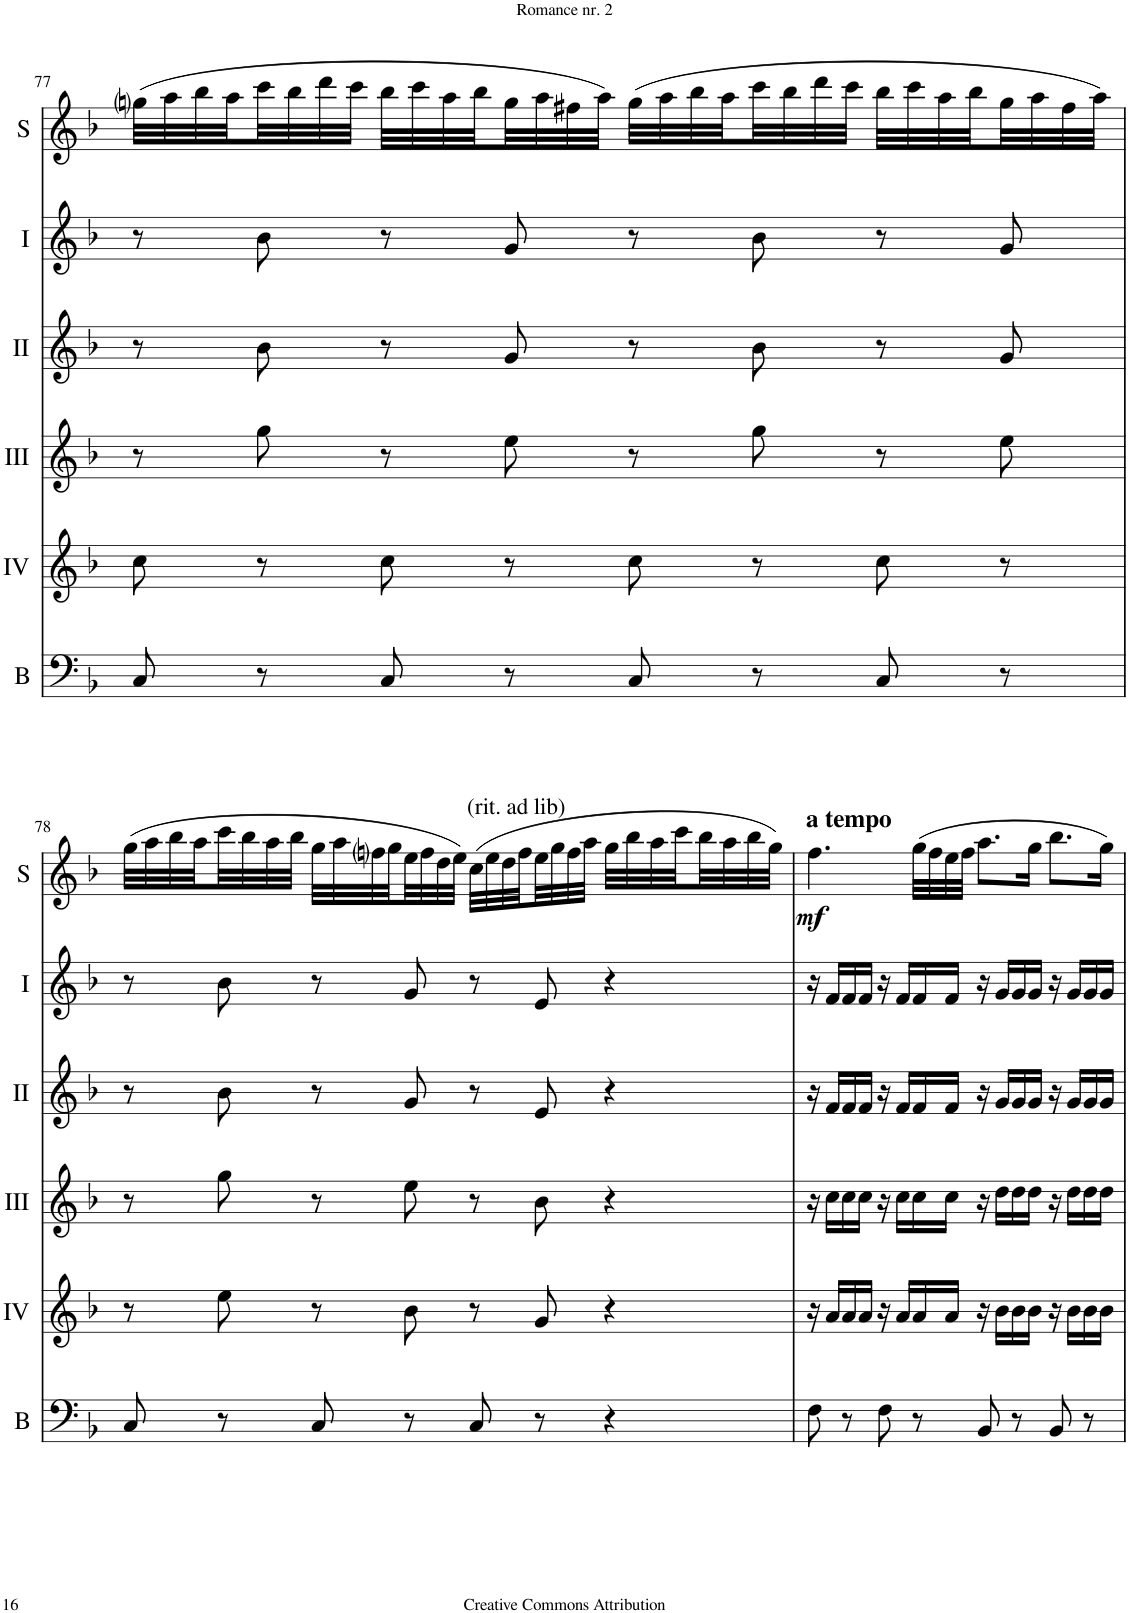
**kern	**kern	**kern	**kern	**kern	**kern	**dynam
*part6	*part5	*part4	*part3	*part2	*part1	*part1
*staff6	*staff5	*staff4	*staff3	*staff2	*staff1	*staff1
*I"Bass	*I"Acc. 4	*I"Acc. 3	*I"Acc. 2	*I"Acc. 1	*I"Solo	*
*I'B	*	*	*	*	*I'S	*
!!LO:PB:g=z
*clefF4	*clefG2	*clefG2	*clefG2	*clefG2	*clefG2	*
*Trd7c12	*Trd7c12	*Trd7c12	*	*	*	*
*k[b-]	*k[b-]	*k[b-]	*k[b-]	*k[b-]	*k[b-]	*
*M4/4	*M4/4	*M4/4	*M4/4	*M4/4	*M4/4	*
*met(c)	*met(c)	*met(c)	*met(c)	*met(c)	*met(c)	*
=77	=77	=77	=77	=77	=77	=77
8C/	8cc\	8r	8r	8r	(32ggni\LLL	.
.	.	.	.	.	32aa\	.
.	.	.	.	.	32bb-\	.
.	.	.	.	.	32aa\	.
8r	8r	8gg\	8b-\	8b-\	32ccc\	.
.	.	.	.	.	32bb-\	.
.	.	.	.	.	32ddd\	.
.	.	.	.	.	32ccc\JJJ	.
8C/	8cc\	8r	8r	8r	32bb-\LLL	.
.	.	.	.	.	32ccc\	.
.	.	.	.	.	32aa\	.
.	.	.	.	.	32bb-\	.
8r	8r	8ee\	8g/	8g/	32gg\	.
.	.	.	.	.	32aa\	.
.	.	.	.	.	32ff#X\	.
.	.	.	.	.	32aa\JJJ)	.
8C/	8cc\	8r	8r	8r	(32gg\LLL	.
.	.	.	.	.	32aa\	.
.	.	.	.	.	32bb-\	.
.	.	.	.	.	32aa\	.
8r	8r	8gg\	8b-\	8b-\	32ccc\	.
.	.	.	.	.	32bb-\	.
.	.	.	.	.	32ddd\	.
.	.	.	.	.	32ccc\JJJ	.
8C/	8cc\	8r	8r	8r	32bb-\LLL	.
.	.	.	.	.	32ccc\	.
.	.	.	.	.	32aa\	.
.	.	.	.	.	32bb-\	.
8r	8r	8ee\	8g/	8g/	32gg\	.
.	.	.	.	.	32aa\	.
.	.	.	.	.	32ff#\	.
.	.	.	.	.	32aa\JJJ)	.
!!LO:LB:g=z
=78	=78	=78	=78	=78	=78	=78
8C/	8r	8r	8r	8r	(32gg\LLL	.
.	.	.	.	.	32aa\	.
.	.	.	.	.	32bb-\	.
.	.	.	.	.	32aa\	.
8r	8ee\	8gg\	8b-\	8b-\	32ccc\	.
.	.	.	.	.	32bb-\	.
.	.	.	.	.	32aa\	.
.	.	.	.	.	32bb-\JJJ	.
8C/	8r	8r	8r	8r	32gg\LLL	.
.	.	.	.	.	32aa\	.
.	.	.	.	.	32ffni\	.
.	.	.	.	.	32gg\	.
8r	8b-\	8ee\	8g/	8g/	32ee\	.
.	.	.	.	.	32ff\	.
.	.	.	.	.	32dd\	.
.	.	.	.	.	32ee\JJJ)	.
!	!	!	!	!	!LO:TX:a:t=(rit. ad lib)	!
8C/	8r	8r	8r	8r	(32cc\LLL	.
.	.	.	.	.	32ee\	.
.	.	.	.	.	32dd\	.
.	.	.	.	.	32ff\	.
8r	8g/	8b-\	8e/	8e/	32ee\	.
.	.	.	.	.	32gg\	.
.	.	.	.	.	32ff\	.
.	.	.	.	.	32aa\JJJ	.
4r	4r	4r	4r	4r	32gg\LLL	.
.	.	.	.	.	32bb-\	.
.	.	.	.	.	32aa\	.
.	.	.	.	.	32ccc\	.
.	.	.	.	.	32bb-\	.
.	.	.	.	.	32aa\	.
.	.	.	.	.	32bb-\	.
.	.	.	.	.	32gg\JJJ)	.
=79	=79	=79	=79	=79	=79	=79
!	!	!	!	!	!LO:TX:a:B:t=a tempo	!
!	!	!	!	!	!	!LO:DY:b
8F\	16r	16r	16r	16r	4.ff\	mf
.	16a/LL	16cc\LL	16f/LL	16f/LL	.	.
8r	16a/	16cc\	16f/	16f/	.	.
.	16a/JJ	16cc\JJ	16f/JJ	16f/JJ	.	.
8F\	16r	16r	16r	16r	.	.
.	16a/LL	16cc\LL	16f/LL	16f/LL	.	.
8r	16a/	16cc\	16f/	16f/	(32gg\LLL	.
.	.	.	.	.	32ff\	.
.	16a/JJ	16cc\JJ	16f/JJ	16f/JJ	32ee\	.
.	.	.	.	.	32ff\JJJ	.
8BB-/	16r	16r	16r	16r	8.aa\L	.
.	16b-\LL	16dd\LL	16g/LL	16g/LL	.	.
8r	16b-\	16dd\	16g/	16g/	.	.
.	16b-\JJ	16dd\JJ	16g/JJ	16g/JJ	16gg\Jk	.
8BB-/	16r	16r	16r	16r	8.bb-\L	.
.	16b-\LL	16dd\LL	16g/LL	16g/LL	.	.
8r	16b-\	16dd\	16g/	16g/	.	.
.	16b-\JJ	16dd\JJ	16g/JJ	16g/JJ	16gg\Jk)	.
=	=	=	=	=	=	=
*-	*-	*-	*-	*-	*-	*-
